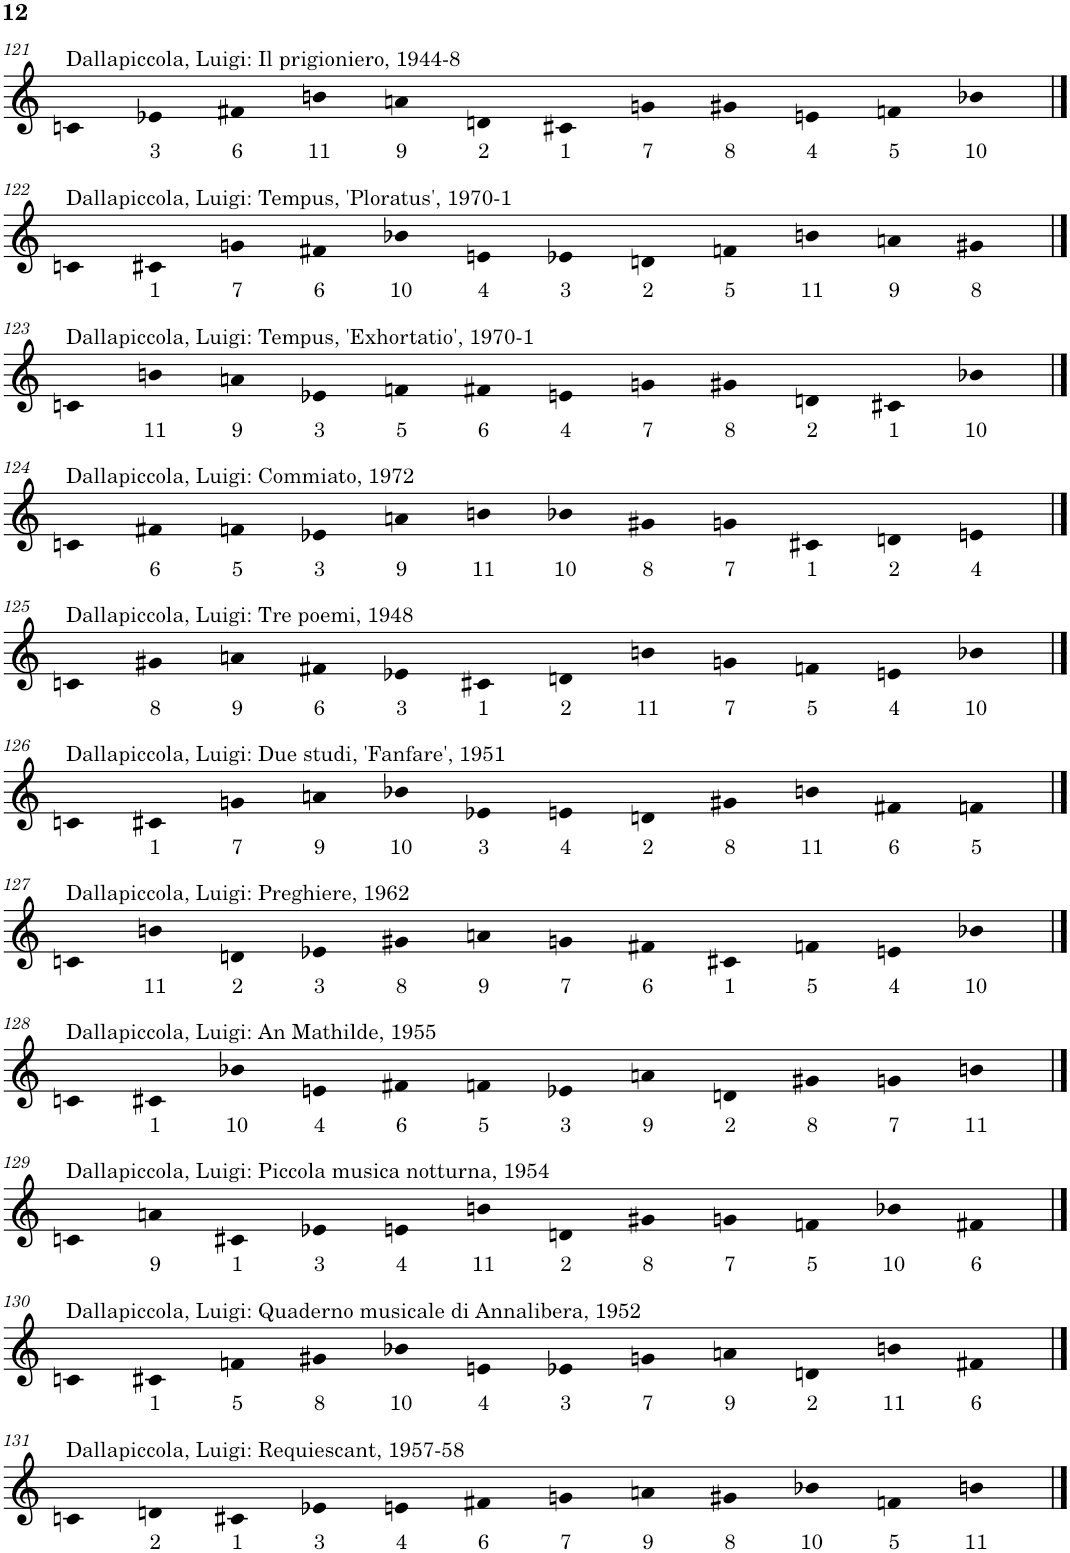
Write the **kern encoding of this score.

**kern	**text
*part1	*part1
*staff1	*staff1
*I"Piano	*
*I'Pno	*
!!LO:PB:g=z
*clefG2	*
*k[]	*
*M12/4	*
=121	=121
!LO:TX:a:t=Dallapiccola, Luigi&colon; Il prigioniero, 1944-8	!
4cn	.
!	!LO:LY:b
4e-X	3
!	!LO:LY:b
4f#X	6
!	!LO:LY:b
4bn	11
!	!LO:LY:b
4an	9
!	!LO:LY:b
4dn	2
!	!LO:LY:b
4c#X	1
!	!LO:LY:b
4gn	7
!	!LO:LY:b
4g#X	8
!	!LO:LY:b
4en	4
!	!LO:LY:b
4fn	5
!	!LO:LY:b
4b-X	10
!!LO:LB:g=z
==122	==122
!LO:TX:a:t=Dallapiccola, Luigi&colon; Tempus, 'Ploratus', 1970-1	!
4cn	.
!	!LO:LY:b
4c#X	1
!	!LO:LY:b
4gn	7
!	!LO:LY:b
4f#X	6
!	!LO:LY:b
4b-X	10
!	!LO:LY:b
4en	4
!	!LO:LY:b
4e-X	3
!	!LO:LY:b
4dn	2
!	!LO:LY:b
4fn	5
!	!LO:LY:b
4bn	11
!	!LO:LY:b
4an	9
!	!LO:LY:b
4g#X	8
!!LO:LB:g=z
==123	==123
!LO:TX:a:t=Dallapiccola, Luigi&colon; Tempus, 'Exhortatio', 1970-1	!
4cn	.
!	!LO:LY:b
4bn	11
!	!LO:LY:b
4an	9
!	!LO:LY:b
4e-X	3
!	!LO:LY:b
4fn	5
!	!LO:LY:b
4f#X	6
!	!LO:LY:b
4en	4
!	!LO:LY:b
4gn	7
!	!LO:LY:b
4g#X	8
!	!LO:LY:b
4dn	2
!	!LO:LY:b
4c#X	1
!	!LO:LY:b
4b-X	10
!!LO:LB:g=z
==124	==124
!LO:TX:a:t=Dallapiccola, Luigi&colon; Commiato, 1972	!
4cn	.
!	!LO:LY:b
4f#X	6
!	!LO:LY:b
4fn	5
!	!LO:LY:b
4e-X	3
!	!LO:LY:b
4an	9
!	!LO:LY:b
4bn	11
!	!LO:LY:b
4b-X	10
!	!LO:LY:b
4g#X	8
!	!LO:LY:b
4gn	7
!	!LO:LY:b
4c#X	1
!	!LO:LY:b
4dn	2
!	!LO:LY:b
4en	4
!!LO:LB:g=z
==125	==125
!LO:TX:a:t=Dallapiccola, Luigi&colon; Tre poemi, 1948	!
4cn	.
!	!LO:LY:b
4g#X	8
!	!LO:LY:b
4an	9
!	!LO:LY:b
4f#X	6
!	!LO:LY:b
4e-X	3
!	!LO:LY:b
4c#X	1
!	!LO:LY:b
4dn	2
!	!LO:LY:b
4bn	11
!	!LO:LY:b
4gn	7
!	!LO:LY:b
4fn	5
!	!LO:LY:b
4en	4
!	!LO:LY:b
4b-X	10
!!LO:LB:g=z
==126	==126
!LO:TX:a:t=Dallapiccola, Luigi&colon; Due studi, 'Fanfare', 1951	!
4cn	.
!	!LO:LY:b
4c#X	1
!	!LO:LY:b
4gn	7
!	!LO:LY:b
4an	9
!	!LO:LY:b
4b-X	10
!	!LO:LY:b
4e-X	3
!	!LO:LY:b
4en	4
!	!LO:LY:b
4dn	2
!	!LO:LY:b
4g#X	8
!	!LO:LY:b
4bn	11
!	!LO:LY:b
4f#X	6
!	!LO:LY:b
4fn	5
!!LO:LB:g=z
==127	==127
!LO:TX:a:t=Dallapiccola, Luigi&colon; Preghiere, 1962	!
4cn	.
!	!LO:LY:b
4bn	11
!	!LO:LY:b
4dn	2
!	!LO:LY:b
4e-X	3
!	!LO:LY:b
4g#X	8
!	!LO:LY:b
4an	9
!	!LO:LY:b
4gn	7
!	!LO:LY:b
4f#X	6
!	!LO:LY:b
4c#X	1
!	!LO:LY:b
4fn	5
!	!LO:LY:b
4en	4
!	!LO:LY:b
4b-X	10
!!LO:LB:g=z
==128	==128
!LO:TX:a:t=Dallapiccola, Luigi&colon; An Mathilde, 1955	!
4cn	.
!	!LO:LY:b
4c#X	1
!	!LO:LY:b
4b-X	10
!	!LO:LY:b
4en	4
!	!LO:LY:b
4f#X	6
!	!LO:LY:b
4fn	5
!	!LO:LY:b
4e-X	3
!	!LO:LY:b
4an	9
!	!LO:LY:b
4dn	2
!	!LO:LY:b
4g#X	8
!	!LO:LY:b
4gn	7
!	!LO:LY:b
4bn	11
!!LO:LB:g=z
==129	==129
!LO:TX:a:t=Dallapiccola, Luigi&colon; Piccola musica notturna, 1954	!
4cn	.
!	!LO:LY:b
4an	9
!	!LO:LY:b
4c#X	1
!	!LO:LY:b
4e-X	3
!	!LO:LY:b
4en	4
!	!LO:LY:b
4bn	11
!	!LO:LY:b
4dn	2
!	!LO:LY:b
4g#X	8
!	!LO:LY:b
4gn	7
!	!LO:LY:b
4fn	5
!	!LO:LY:b
4b-X	10
!	!LO:LY:b
4f#X	6
!!LO:LB:g=z
==130	==130
!LO:TX:a:t=Dallapiccola, Luigi&colon; Quaderno musicale di Annalibera, 1952	!
4cn	.
!	!LO:LY:b
4c#X	1
!	!LO:LY:b
4fn	5
!	!LO:LY:b
4g#X	8
!	!LO:LY:b
4b-X	10
!	!LO:LY:b
4en	4
!	!LO:LY:b
4e-X	3
!	!LO:LY:b
4gn	7
!	!LO:LY:b
4an	9
!	!LO:LY:b
4dn	2
!	!LO:LY:b
4bn	11
!	!LO:LY:b
4f#X	6
!!LO:LB:g=z
==131	==131
!LO:TX:a:t=Dallapiccola, Luigi&colon; Requiescant, 1957-58	!
4cn	.
!	!LO:LY:b
4dn	2
!	!LO:LY:b
4c#X	1
!	!LO:LY:b
4e-X	3
!	!LO:LY:b
4en	4
!	!LO:LY:b
4f#X	6
!	!LO:LY:b
4gn	7
!	!LO:LY:b
4an	9
!	!LO:LY:b
4g#X	8
!	!LO:LY:b
4b-X	10
!	!LO:LY:b
4fn	5
!	!LO:LY:b
4bn	11
==	==
*-	*-
